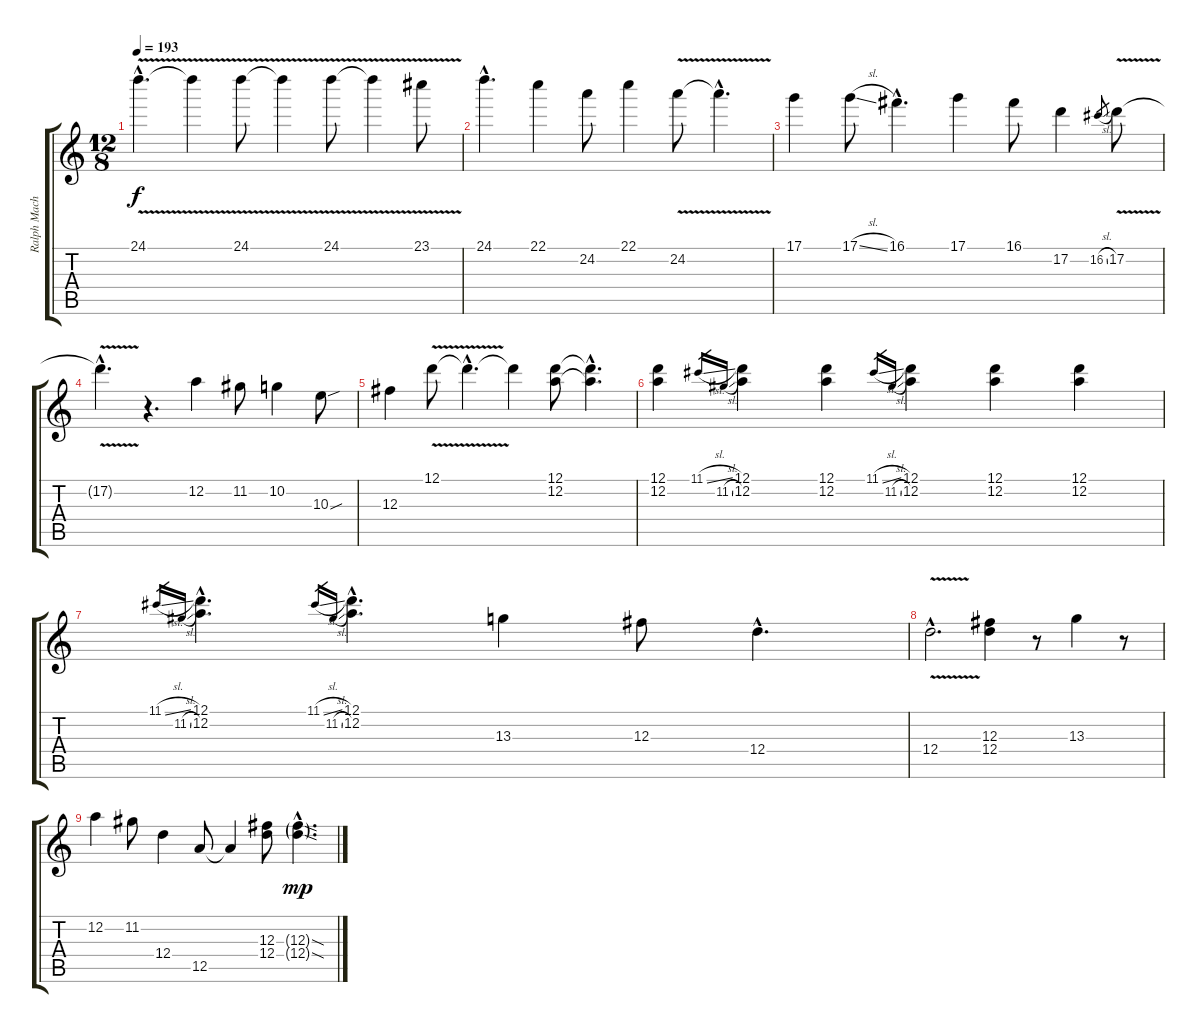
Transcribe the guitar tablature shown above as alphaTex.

\track ("Ralph Machio (open D)" "Ralph Mach") {instrument electricguitarclean}
\staff {score tabs}
\tuning (D4 A3 Gb3 D3 A2 D2) {hide}
\ts (12 8)
\tempo 193
\clef g2
\ks c
24.1{v hac}.4{d dy f} 24.1{t}.4 24.1{v}.8 24.1{t}.4 24.1{v}.8 24.1{t}.4 23.1{v}.8 |
24.1{hac}.4{d} 22.1.4 24.2.8 22.1.4 24.2{v}.8 24.2{hac t}.4{d} |
17.1.4 17.1{sl}.8 16.1{hac}.4{d} 17.1.4 16.1.8 17.2.4 16.2{sl}.8{gr} 17.2{v}.8 |
17.2{hac t}.4{d} r.4{d} 12.2.4 11.2.8 10.2.4 10.3{sou}.8 |
12.3.4 12.1{v}.8 12.1{hac t}.4{d} 12.1{t}.4 (12.1 12.2).8 (12.1{hac t} 12.2{hac t}).4{d} |
(12.1 12.2).4 11.1{sl}.16{gr} 11.2{sl}.16{gr} (12.1 12.2).4 (12.1 12.2).4 11.1{sl}.16{gr} 11.2{sl}.16{gr} (12.1 12.2).4 (12.1 12.2).4 (12.1 12.2).4 |
11.1{sl}.16{gr} 11.2{sl}.16{gr} (12.1{hac} 12.2{hac}).4{d} 11.1{sl}.16{gr} 11.2{sl}.16{gr} (12.1{hac} 12.2{hac}).4{d} 13.3.4 12.3.8 12.4{hac}.4{d} |
12.4{v hac}.2{d} (12.3 12.4).4 r.8 13.3.4 r.8 |
12.2.4 11.2.8 12.4.4 12.5.8 12.5{t}.4 (12.3 12.4).8 (12.3{sod g hac} 12.4{sod g hac}).4{d dy mp}
